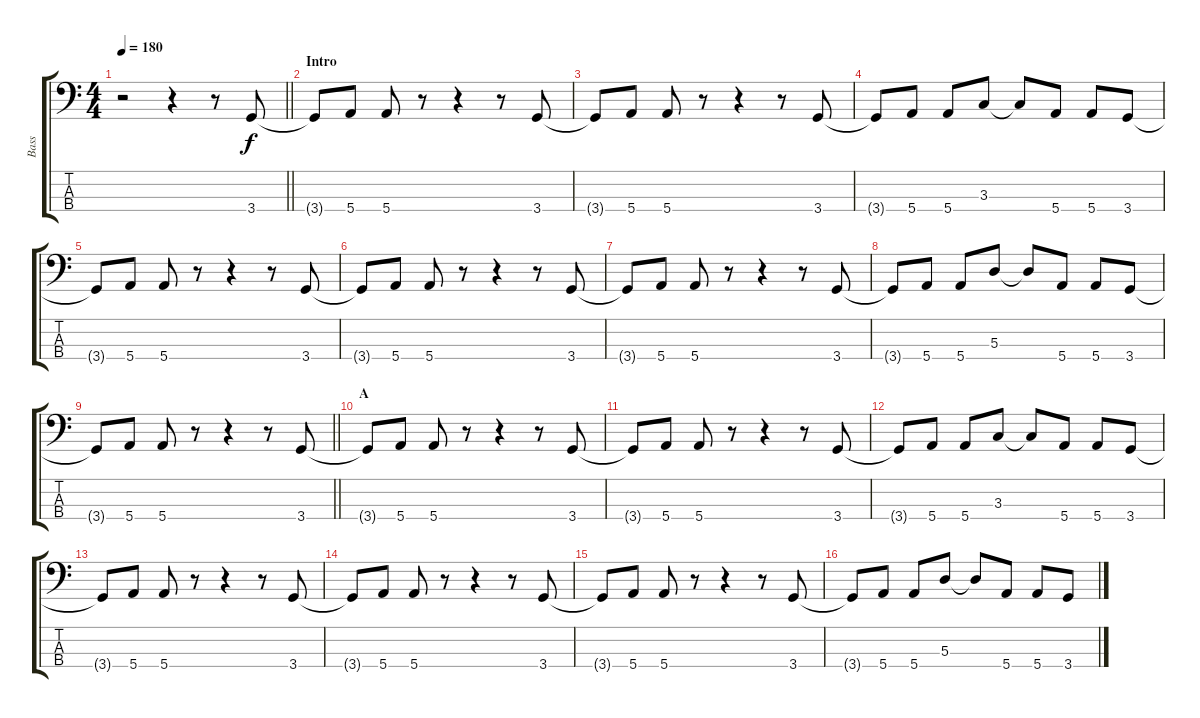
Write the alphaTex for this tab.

\track ("Bass" "Bass") {instrument electricbassfinger}
\staff {score tabs}
\tuning (G2 D2 A1 E1) {hide}
\ts (4 4)
\tempo 180
\clef f4
\barLineRight lightlight
\ks c
r.2{dy f instrument electricbassfinger} r.4 r.8 3.4.8 |
\section ("" "Intro")
3.4{t}.8 5.4.8 5.4.8 r.8 r.4 r.8 3.4.8 |
3.4{t}.8 5.4.8 5.4.8 r.8 r.4 r.8 3.4.8 |
3.4{t}.8 5.4.8 5.4.8 3.3.8 3.3{t}.8 5.4.8 5.4.8 3.4.8 |
3.4{t}.8 5.4.8 5.4.8 r.8 r.4 r.8 3.4.8 |
3.4{t}.8 5.4.8 5.4.8 r.8 r.4 r.8 3.4.8 |
3.4{t}.8 5.4.8 5.4.8 r.8 r.4 r.8 3.4.8 |
3.4{t}.8 5.4.8 5.4.8 5.3.8 5.3{t}.8 5.4.8 5.4.8 3.4.8 |
\barLineRight lightlight
3.4{t}.8 5.4.8 5.4.8 r.8 r.4 r.8 3.4.8 |
\section ("" "A")
3.4{t}.8 5.4.8 5.4.8 r.8 r.4 r.8 3.4.8 |
3.4{t}.8 5.4.8 5.4.8 r.8 r.4 r.8 3.4.8 |
3.4{t}.8 5.4.8 5.4.8 3.3.8 3.3{t}.8 5.4.8 5.4.8 3.4.8 |
3.4{t}.8 5.4.8 5.4.8 r.8 r.4 r.8 3.4.8 |
3.4{t}.8 5.4.8 5.4.8 r.8 r.4 r.8 3.4.8 |
3.4{t}.8 5.4.8 5.4.8 r.8 r.4 r.8 3.4.8 |
3.4{t}.8 5.4.8 5.4.8 5.3.8 5.3{t}.8 5.4.8 5.4.8 3.4.8
